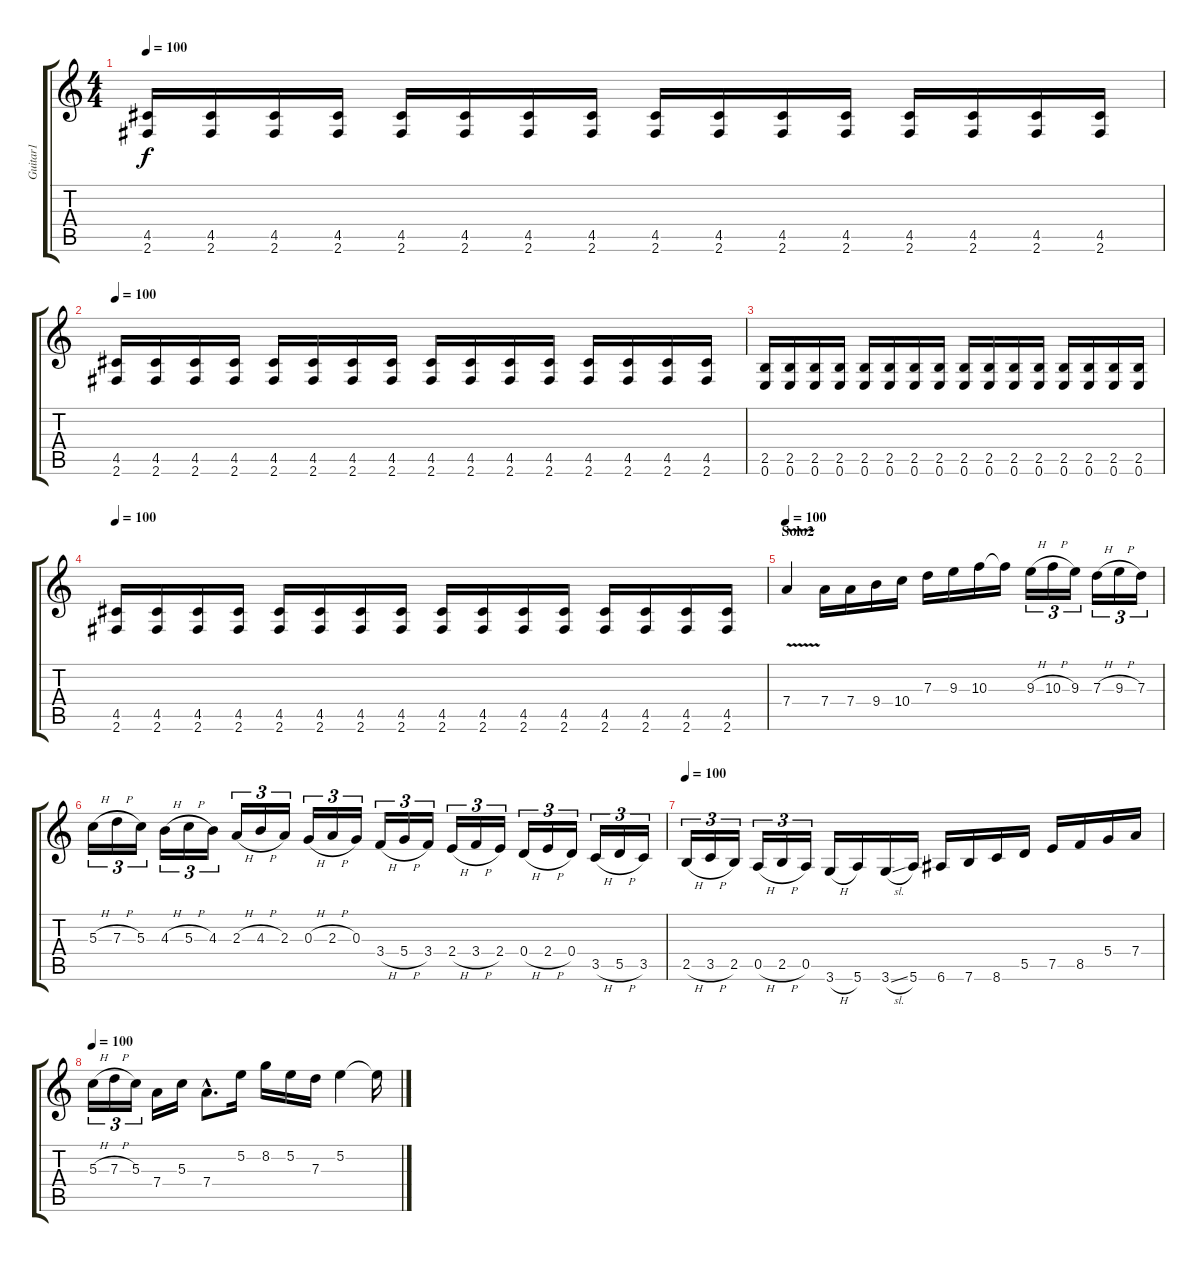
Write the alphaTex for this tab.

\track ("Guitar1" "Guitar1") {instrument distortionguitar}
\staff {score tabs}
\tuning (E4 B3 G3 D3 A2 E2) {hide}
\ts (4 4)
\tempo 100
\clef g2
\ks c
(4.5 2.6).16{dy f} (4.5 2.6).16 (4.5 2.6).16 (4.5 2.6).16 (4.5 2.6).16 (4.5 2.6).16 (4.5 2.6).16 (4.5 2.6).16 (4.5 2.6).16 (4.5 2.6).16 (4.5 2.6).16 (4.5 2.6).16 (4.5 2.6).16 (4.5 2.6).16 (4.5 2.6).16 (4.5 2.6).16 |
\tempo 100
(4.5 2.6).16 (4.5 2.6).16 (4.5 2.6).16 (4.5 2.6).16 (4.5 2.6).16 (4.5 2.6).16 (4.5 2.6).16 (4.5 2.6).16 (4.5 2.6).16 (4.5 2.6).16 (4.5 2.6).16 (4.5 2.6).16 (4.5 2.6).16 (4.5 2.6).16 (4.5 2.6).16 (4.5 2.6).16 |
(2.5 0.6).16 (2.5 0.6).16 (2.5 0.6).16 (2.5 0.6).16 (2.5 0.6).16 (2.5 0.6).16 (2.5 0.6).16 (2.5 0.6).16 (2.5 0.6).16 (2.5 0.6).16 (2.5 0.6).16 (2.5 0.6).16 (2.5 0.6).16 (2.5 0.6).16 (2.5 0.6).16 (2.5 0.6).16 |
\tempo 100
(4.5 2.6).16 (4.5 2.6).16 (4.5 2.6).16 (4.5 2.6).16 (4.5 2.6).16 (4.5 2.6).16 (4.5 2.6).16 (4.5 2.6).16 (4.5 2.6).16 (4.5 2.6).16 (4.5 2.6).16 (4.5 2.6).16 (4.5 2.6).16 (4.5 2.6).16 (4.5 2.6).16 (4.5 2.6).16 |
\section ("" "Solo2")
\tempo 100
7.4{v}.4 7.4.16 7.4.16 9.4.16 10.4.16 7.3.16 9.3.16 10.3.16 10.3{t}.16 9.3{h}.16{tu (3 2)} 10.3{h}.16{tu (3 2)} 9.3.16{tu (3 2)} 7.3{h}.16{tu (3 2)} 9.3{h}.16{tu (3 2)} 7.3.16{tu (3 2)} |
5.3{h}.16{tu (3 2)} 7.3{h}.16{tu (3 2)} 5.3.16{tu (3 2)} 4.3{h}.16{tu (3 2)} 5.3{h}.16{tu (3 2)} 4.3.16{tu (3 2)} 2.3{h}.16{tu (3 2)} 4.3{h}.16{tu (3 2)} 2.3.16{tu (3 2)} 0.3{h}.16{tu (3 2)} 2.3{h}.16{tu (3 2)} 0.3.16{tu (3 2)} 3.4{h}.16{tu (3 2)} 5.4{h}.16{tu (3 2)} 3.4.16{tu (3 2)} 2.4{h}.16{tu (3 2)} 3.4{h}.16{tu (3 2)} 2.4.16{tu (3 2)} 0.4{h}.16{tu (3 2)} 2.4{h}.16{tu (3 2)} 0.4.16{tu (3 2)} 3.5{h}.16{tu (3 2)} 5.5{h}.16{tu (3 2)} 3.5.16{tu (3 2)} |
\tempo 100
2.5{h}.16{tu (3 2)} 3.5{h}.16{tu (3 2)} 2.5.16{tu (3 2)} 0.5{h}.16{tu (3 2)} 2.5{h}.16{tu (3 2)} 0.5.16{tu (3 2)} 3.6{h}.16 5.6.16 3.6{sl}.16 5.6.16 6.6.16 7.6.16 8.6.16 5.5.16 7.5.16 8.5.16 5.4.16 7.4.16 |
\tempo 100
5.3{h}.16{tu (3 2)} 7.3{h}.16{tu (3 2)} 5.3.16{tu (3 2)} 7.4.16 5.3.16 7.4{hac}.8{d} 5.2.16 8.2.16 5.2.16 7.3.16 5.2.4 5.2{t}.16
